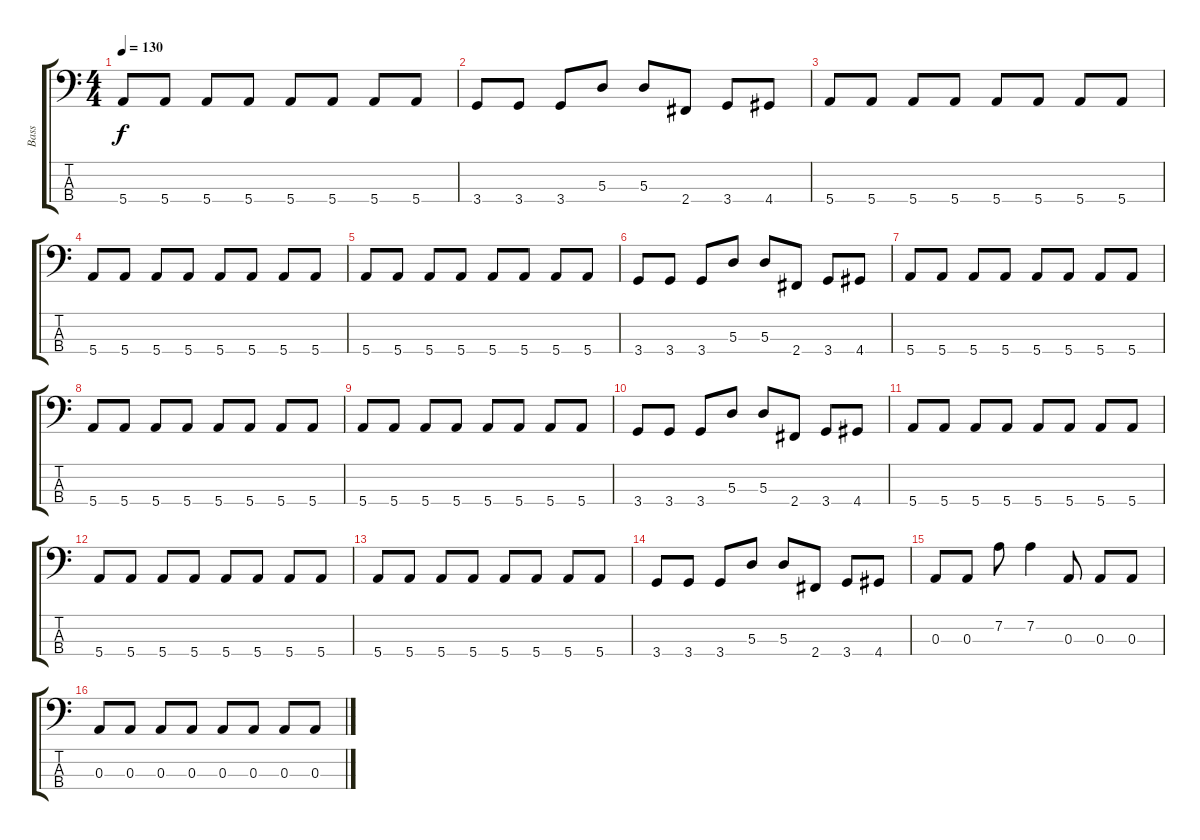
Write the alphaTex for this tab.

\track ("Bass" "Bass") {instrument slapbass1}
\staff {score tabs}
\tuning (G2 D2 A1 E1) {hide}
\ts (4 4)
\tempo 130
\clef f4
\ks c
5.4.8{dy f} 5.4.8 5.4.8 5.4.8 5.4.8 5.4.8 5.4.8 5.4.8 |
3.4.8 3.4.8 3.4.8 5.3.8 5.3.8 2.4.8 3.4.8 4.4.8 |
5.4.8 5.4.8 5.4.8 5.4.8 5.4.8 5.4.8 5.4.8 5.4.8 |
5.4.8 5.4.8 5.4.8 5.4.8 5.4.8 5.4.8 5.4.8 5.4.8 |
5.4.8 5.4.8 5.4.8 5.4.8 5.4.8 5.4.8 5.4.8 5.4.8 |
3.4.8 3.4.8 3.4.8 5.3.8 5.3.8 2.4.8 3.4.8 4.4.8 |
5.4.8 5.4.8 5.4.8 5.4.8 5.4.8 5.4.8 5.4.8 5.4.8 |
5.4.8 5.4.8 5.4.8 5.4.8 5.4.8 5.4.8 5.4.8 5.4.8 |
5.4.8 5.4.8 5.4.8 5.4.8 5.4.8 5.4.8 5.4.8 5.4.8 |
3.4.8 3.4.8 3.4.8 5.3.8 5.3.8 2.4.8 3.4.8 4.4.8 |
5.4.8 5.4.8 5.4.8 5.4.8 5.4.8 5.4.8 5.4.8 5.4.8 |
5.4.8 5.4.8 5.4.8 5.4.8 5.4.8 5.4.8 5.4.8 5.4.8 |
5.4.8 5.4.8 5.4.8 5.4.8 5.4.8 5.4.8 5.4.8 5.4.8 |
3.4.8 3.4.8 3.4.8 5.3.8 5.3.8 2.4.8 3.4.8 4.4.8 |
0.3.8 0.3.8 7.2.8 7.2.4 0.3.8 0.3.8 0.3.8 |
0.3.8 0.3.8 0.3.8 0.3.8 0.3.8 0.3.8 0.3.8 0.3.8
